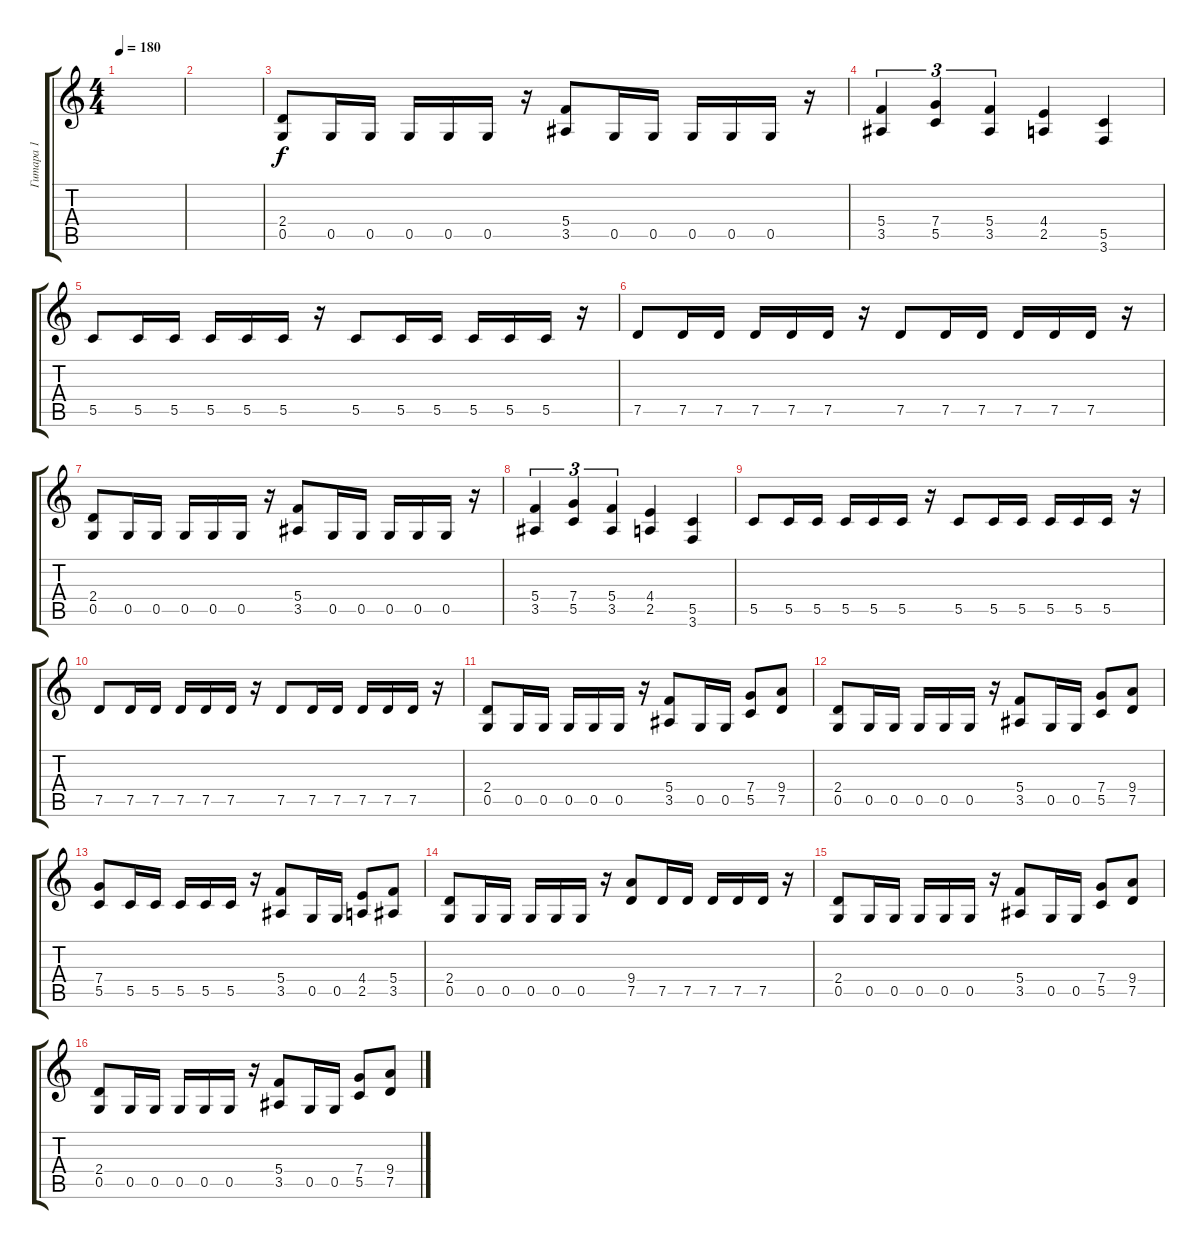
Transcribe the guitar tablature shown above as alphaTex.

\track ("Гитара 1" "Гитара 1") {instrument distortionguitar}
\staff {score tabs}
\tuning (D4 A3 F3 C3 G2 D2) {hide}
\ts (4 4)
\tempo 180
\clef g2
\ks c
|
|
(2.4 0.5).8 0.5.16 0.5.16 0.5.16 0.5.16 0.5.16 r.16 (5.4 3.5).8 0.5.16 0.5.16 0.5.16 0.5.16 0.5.16 r.16 |
(5.4 3.5).4{tu (3 2)} (7.4 5.5).4{tu (3 2)} (5.4 3.5).4{tu (3 2)} (4.4 2.5).4 (5.5 3.6).4 |
5.5.8 5.5.16 5.5.16 5.5.16 5.5.16 5.5.16 r.16 5.5.8 5.5.16 5.5.16 5.5.16 5.5.16 5.5.16 r.16 |
7.5.8 7.5.16 7.5.16 7.5.16 7.5.16 7.5.16 r.16 7.5.8 7.5.16 7.5.16 7.5.16 7.5.16 7.5.16 r.16 |
(2.4 0.5).8 0.5.16 0.5.16 0.5.16 0.5.16 0.5.16 r.16 (5.4 3.5).8 0.5.16 0.5.16 0.5.16 0.5.16 0.5.16 r.16 |
(5.4 3.5).4{tu (3 2)} (7.4 5.5).4{tu (3 2)} (5.4 3.5).4{tu (3 2)} (4.4 2.5).4 (5.5 3.6).4 |
5.5.8 5.5.16 5.5.16 5.5.16 5.5.16 5.5.16 r.16 5.5.8 5.5.16 5.5.16 5.5.16 5.5.16 5.5.16 r.16 |
7.5.8 7.5.16 7.5.16 7.5.16 7.5.16 7.5.16 r.16 7.5.8 7.5.16 7.5.16 7.5.16 7.5.16 7.5.16 r.16 |
(2.4 0.5).8 0.5.16 0.5.16 0.5.16 0.5.16 0.5.16 r.16 (5.4 3.5).8 0.5.16 0.5.16 (7.4 5.5).8 (9.4 7.5).8 |
(2.4 0.5).8 0.5.16 0.5.16 0.5.16 0.5.16 0.5.16 r.16 (5.4 3.5).8 0.5.16 0.5.16 (7.4 5.5).8 (9.4 7.5).8 |
(7.4 5.5).8 5.5.16 5.5.16 5.5.16 5.5.16 5.5.16 r.16 (5.4 3.5).8 0.5.16 0.5.16 (4.4 2.5).8 (5.4 3.5).8 |
(2.4 0.5).8 0.5.16 0.5.16 0.5.16 0.5.16 0.5.16 r.16 (9.4 7.5).8 7.5.16 7.5.16 7.5.16 7.5.16 7.5.16 r.16 |
(2.4 0.5).8 0.5.16 0.5.16 0.5.16 0.5.16 0.5.16 r.16 (5.4 3.5).8 0.5.16 0.5.16 (7.4 5.5).8 (9.4 7.5).8 |
(2.4 0.5).8 0.5.16 0.5.16 0.5.16 0.5.16 0.5.16 r.16 (5.4 3.5).8 0.5.16 0.5.16 (7.4 5.5).8 (9.4 7.5).8
